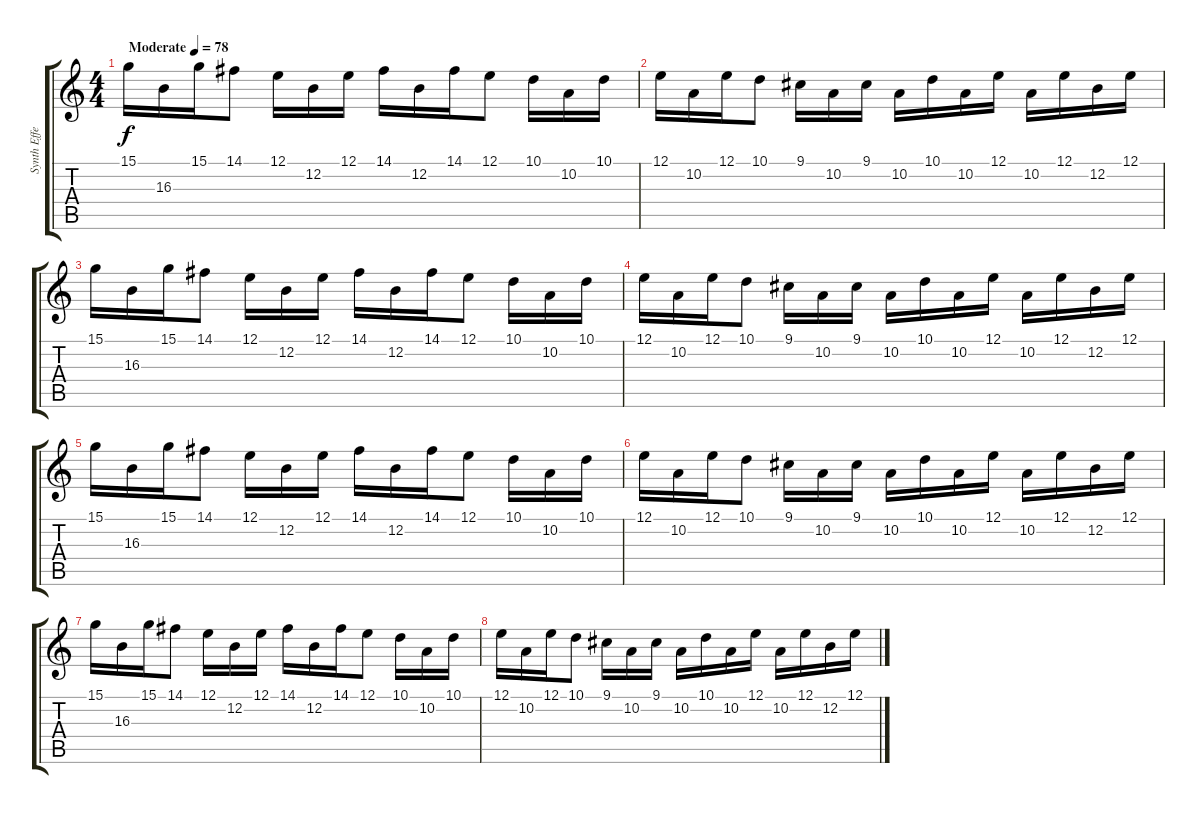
\track ("Synth Effect(Echoe)" "Synth Effe") {instrument synthstrings2}
\staff {score tabs}
\tuning (E4 B3 G3 D3 A2 E2) {hide}
\ts (4 4)
\tempo (78 "Moderate")
\clef g2
\ks c
15.1.16{dy f instrument synthstrings2} 16.3.16 15.1.16 14.1.8 12.1.16 12.2.16 12.1.16 14.1.16 12.2.16 14.1.16 12.1.8 10.1.16 10.2.16 10.1.16 |
12.1.16 10.2.16 12.1.16 10.1.8 9.1.16 10.2.16 9.1.16 10.2.16 10.1.16 10.2.16 12.1.16 10.2.16 12.1.16 12.2.16 12.1.16 |
15.1.16 16.3.16 15.1.16 14.1.8 12.1.16 12.2.16 12.1.16 14.1.16 12.2.16 14.1.16 12.1.8 10.1.16 10.2.16 10.1.16 |
12.1.16 10.2.16 12.1.16 10.1.8 9.1.16 10.2.16 9.1.16 10.2.16 10.1.16 10.2.16 12.1.16 10.2.16 12.1.16 12.2.16 12.1.16 |
15.1.16 16.3.16 15.1.16 14.1.8 12.1.16 12.2.16 12.1.16 14.1.16 12.2.16 14.1.16 12.1.8 10.1.16 10.2.16 10.1.16 |
12.1.16 10.2.16 12.1.16 10.1.8 9.1.16 10.2.16 9.1.16 10.2.16 10.1.16 10.2.16 12.1.16 10.2.16 12.1.16 12.2.16 12.1.16 |
15.1.16 16.3.16 15.1.16 14.1.8 12.1.16 12.2.16 12.1.16 14.1.16 12.2.16 14.1.16 12.1.8 10.1.16 10.2.16 10.1.16 |
12.1.16 10.2.16 12.1.16 10.1.8 9.1.16 10.2.16 9.1.16 10.2.16 10.1.16 10.2.16 12.1.16 10.2.16 12.1.16 12.2.16 12.1.16
